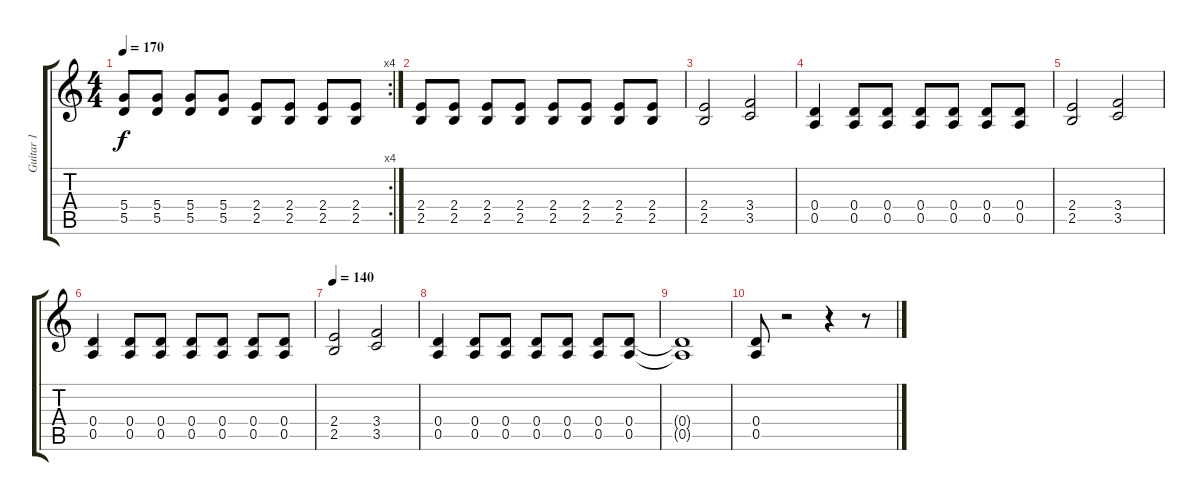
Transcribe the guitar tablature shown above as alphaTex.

\track ("Guitar 1" "Guitar 1") {instrument overdrivenguitar}
\staff {score tabs}
\tuning (E4 B3 G3 D3 A2 E2) {hide}
\rc 4
\ts (4 4)
\tempo 170
\clef g2
\ks c
(5.4 5.5).8{dy f} (5.4 5.5).8 (5.4 5.5).8 (5.4 5.5).8 (2.4 2.5).8 (2.4 2.5).8 (2.4 2.5).8 (2.4 2.5).8 |
(2.4 2.5).8 (2.4 2.5).8 (2.4 2.5).8 (2.4 2.5).8 (2.4 2.5).8 (2.4 2.5).8 (2.4 2.5).8 (2.4 2.5).8 |
(2.4 2.5).2 (3.4 3.5).2 |
(0.4 0.5).4 (0.4 0.5).8 (0.4 0.5).8 (0.4 0.5).8 (0.4 0.5).8 (0.4 0.5).8 (0.4 0.5).8 |
(2.4 2.5).2 (3.4 3.5).2 |
(0.4 0.5).4 (0.4 0.5).8 (0.4 0.5).8 (0.4 0.5).8 (0.4 0.5).8 (0.4 0.5).8 (0.4 0.5).8 |
\tempo 140
(2.4 2.5).2 (3.4 3.5).2 |
(0.4 0.5).4 (0.4 0.5).8 (0.4 0.5).8 (0.4 0.5).8 (0.4 0.5).8 (0.4 0.5).8 (0.4 0.5).8 |
(0.4{t} 0.5{t}).1 |
(0.4 0.5).8 r.2 r.4 r.8
